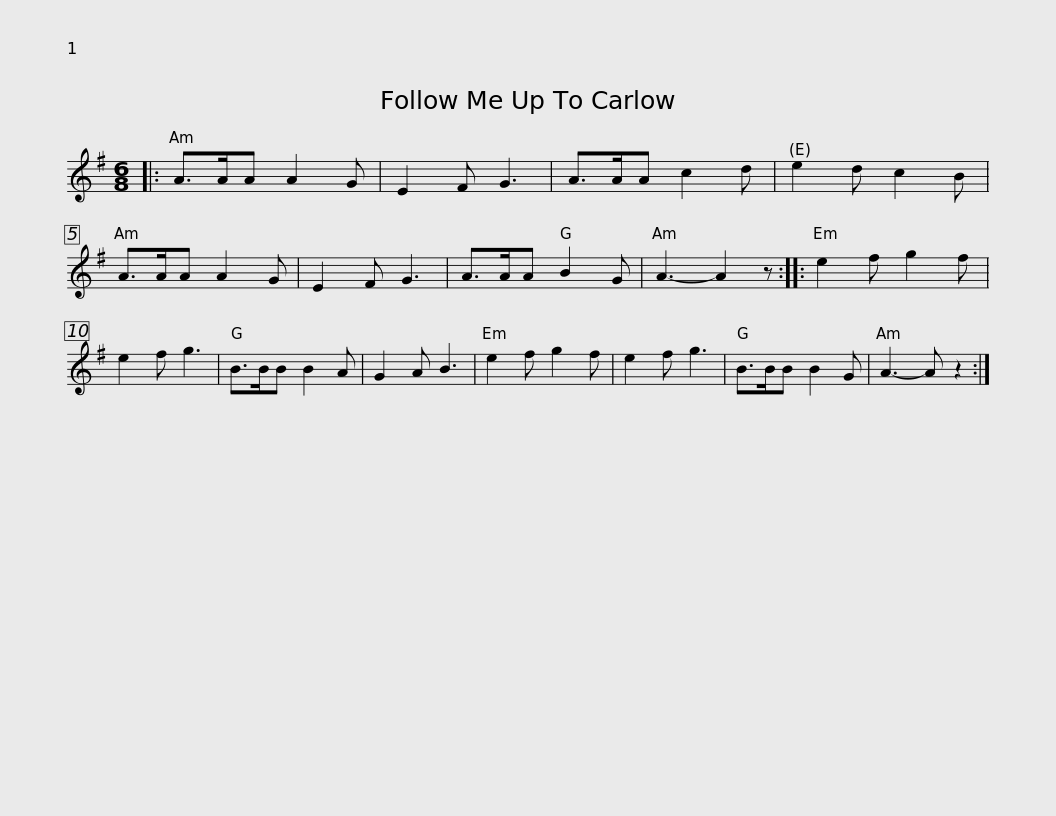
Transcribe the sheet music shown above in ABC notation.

X:1
L:1/8
M:6/8
I:linebreak $
K:G
V:1 treble
V:1
|: A>AA A2 G | E2 F G3 | A>AA c2 d | e2 d c2 B | A>AA A2 G | %5
 E2 F G3 | A>AA B2 G | A3- A2 z ::$ e2 f g2 f | e2 f g3 | %10
 B>BB B2 A | G2 A B3 | e2 f g2 f | e2 f g3 | B>BB B2 G | %15
 A3- A z2 :| %16
